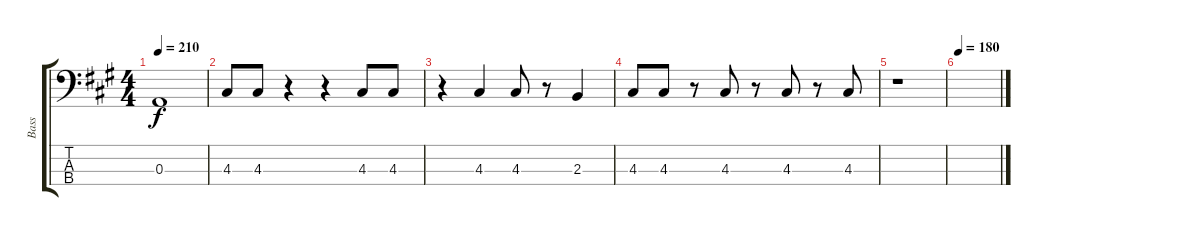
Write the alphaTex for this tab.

\track ("Bass" "Bass") {instrument electricbassfinger}
\staff {score tabs}
\tuning (G2 D2 A1 E1) {hide}
\ts (4 4)
\tempo 210
\clef f4
\ks a
0.3.1{dy f} |
4.3.8 4.3.8 r.4 r.4 4.3.8 4.3.8 |
r.4 4.3.4 4.3.8 r.8 2.3.4 |
4.3.8 4.3.8 r.8 4.3.8 r.8 4.3.8 r.8 4.3.8 |
r.1 |
\tempo 180
